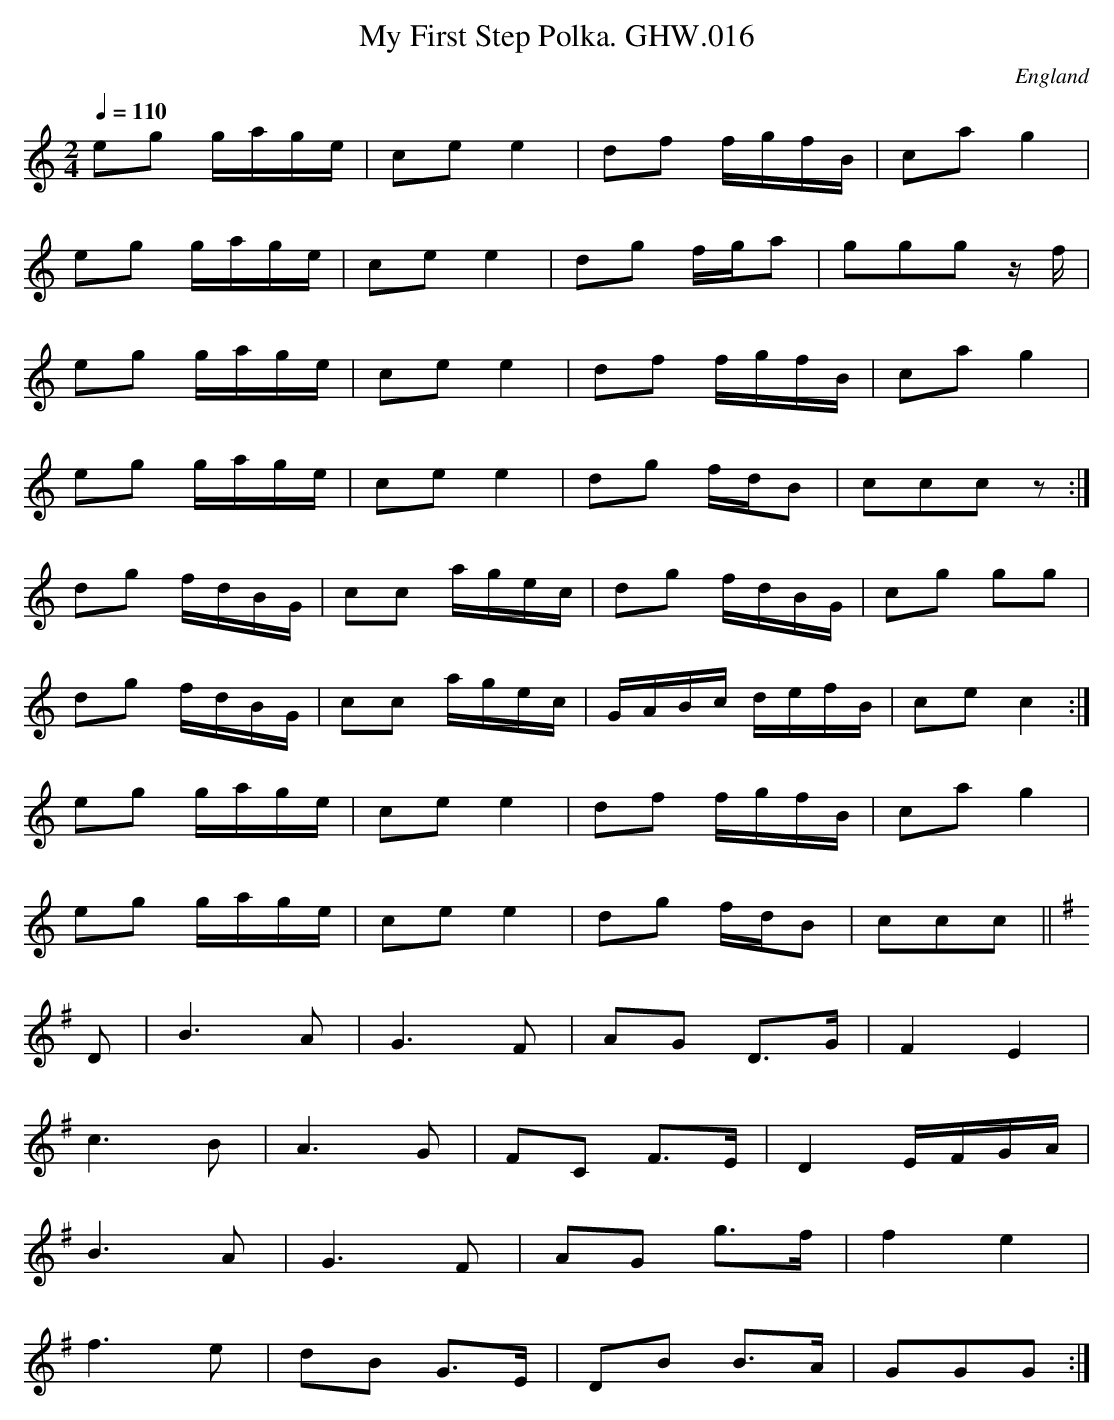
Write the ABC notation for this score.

X:1
T:My First Step Polka. GHW.016
L:1/16
M:2/4
O:England
Q:1/4=110
K:C
e2g2 gage|c2e2 e4|d2f2 fgfB|c2a2g4|!
e2g2 gage|c2e2e4|d2g2 fga2|g2g2g2 z f|!
e2g2 gage|c2e2 e4|d2f2 fgfB|c2a2g4|!
e2g2 gage|c2e2e4|d2g2 fdB2|c2c2c2z2:|!
d2g2 fdBG|c2c2 agec|d2g2 fdBG|c2g2 g2g2|!
d2g2 fdBG|c2c2 agec|GABc defB|c2e2 c4:|!
e2g2 gage|c2e2 e4|d2f2 fgfB|c2a2g4|!
e2g2 gage|c2e2e4|d2g2 fdB2|c2c2c2||!
K:G
D2|B6 A2|G6F2|A2G2 D3G|F4E4|!
c6B2|A6G2|F2C2 F3E|D4 EFGA|!
B6A2|G6F2|A2G2 g3f|f4e4|!
f6 e2|d2B2 G3E|D2B2 B3A|G2G2G2:|
